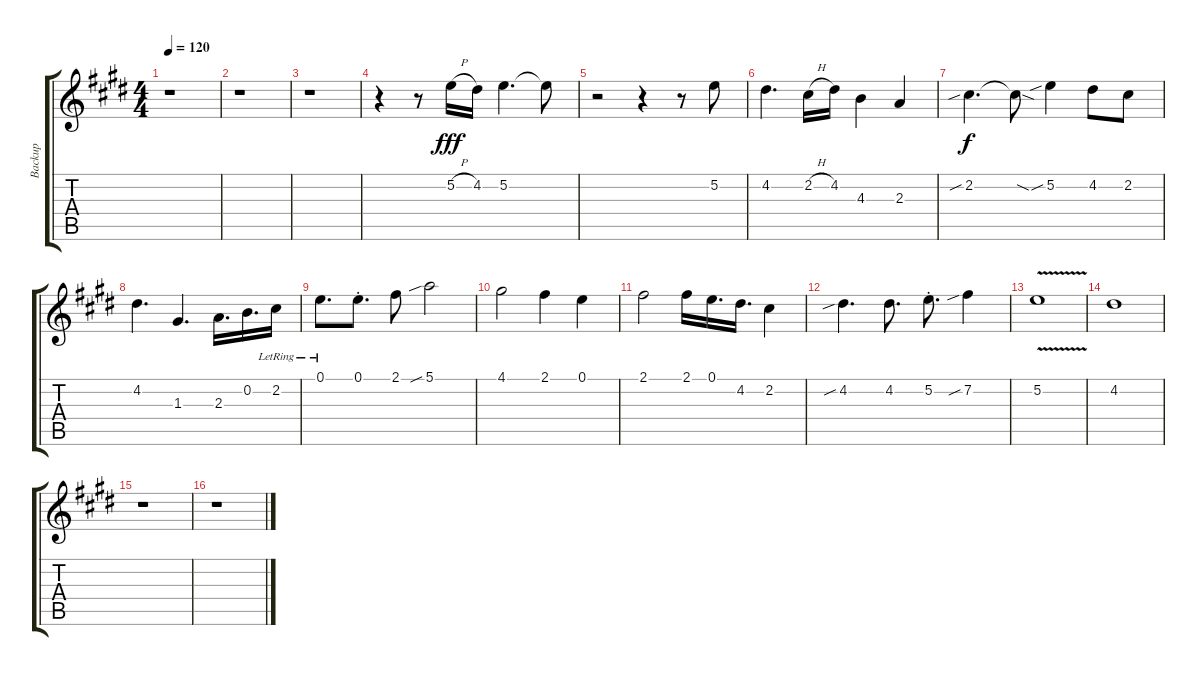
\track ("Backup" "Backup") {instrument acousticguitarnylon}
\staff {score tabs}
\tuning (E4 B3 G3 D3 A2 E2) {hide}
\ts (4 4)
\tempo 120
\clef g2
\ks e
r.1{dy fff} |
r.1 |
r.1 |
r.4 r.8 5.2{h}.16 4.2.16 5.2.4{d} 5.2{t}.8 |
r.2 r.4 r.8 5.2.8 |
4.2.4{d} 2.2{h}.16 4.2.16 4.3.4 2.3.4 |
2.2{sib}.4{d dy f} 2.2{sod t}.8 5.2{sib}.4 4.2.8 2.2.8 |
4.2.4{d} 1.3.4{d} 2.3.16{d} 0.2.16{d} 2.2{lr}.16 |
0.1{lr}.8{d} 0.1{st}.8{d} 2.1.8 5.1{sib}.2 |
4.1.2 2.1.4 0.1.4 |
2.1.2 2.1.16 0.1.16{d} 4.2.16{d} 2.2.4 |
4.2{sib}.4{d} 4.2.8{d} 5.2{st}.8{d} 7.2{sib}.4 |
5.2{v}.1 |
4.2.1 |
r.1 |
r.1
